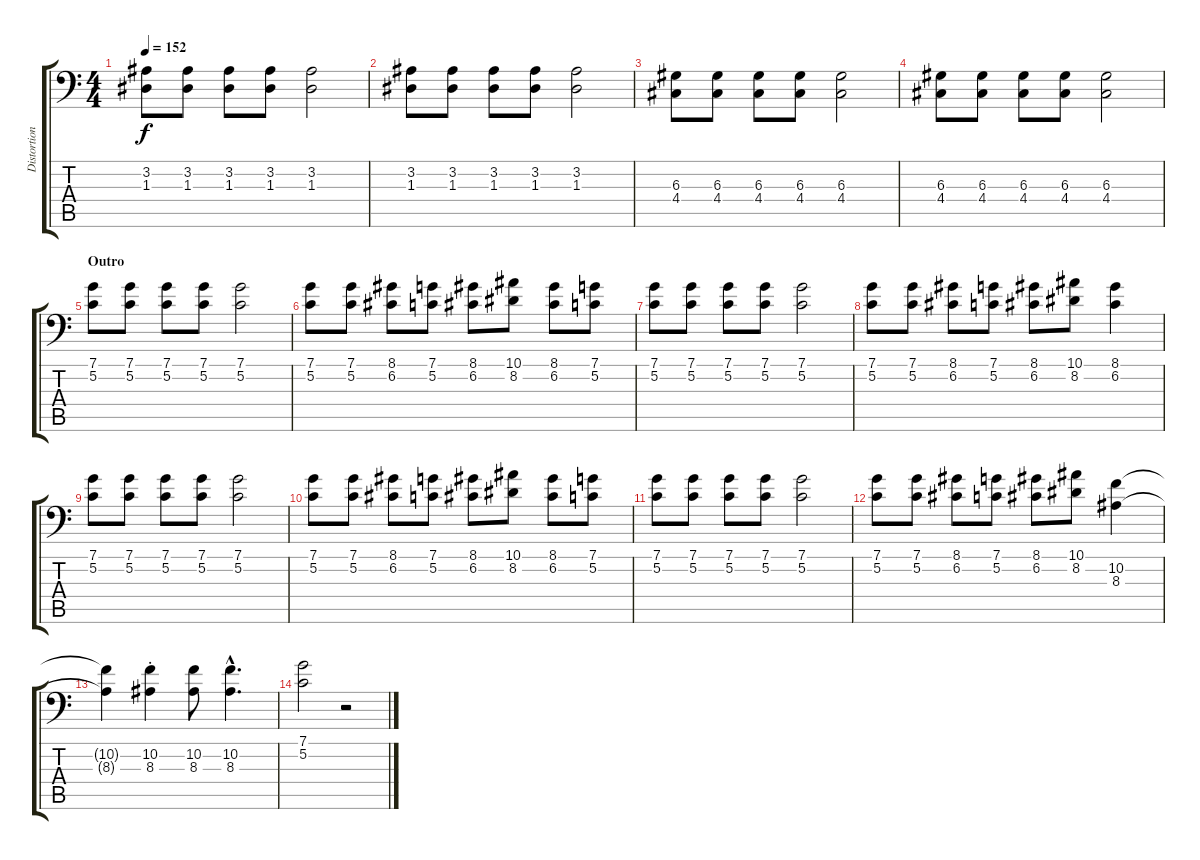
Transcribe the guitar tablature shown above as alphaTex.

\track ("Distortion Effect 1" "Distortion") {instrument distortionguitar}
\staff {score tabs}
\tuning (C3 G2 D2 A1 E1 B0) {hide}
\ts (4 4)
\tempo 152
\clef f4
\ks c
(3.2 1.3).8{dy f} (3.2 1.3).8 (3.2 1.3).8 (3.2 1.3).8 (3.2 1.3).2 |
(3.2 1.3).8 (3.2 1.3).8 (3.2 1.3).8 (3.2 1.3).8 (3.2 1.3).2 |
(6.3 4.4).8 (6.3 4.4).8 (6.3 4.4).8 (6.3 4.4).8 (6.3 4.4).2 |
(6.3 4.4).8 (6.3 4.4).8 (6.3 4.4).8 (6.3 4.4).8 (6.3 4.4).2 |
\section ("" "Outro")
(7.1 5.2).8 (7.1 5.2).8 (7.1 5.2).8 (7.1 5.2).8 (7.1 5.2).2 |
(7.1 5.2).8 (7.1 5.2).8 (8.1 6.2).8 (7.1 5.2).8 (8.1 6.2).8 (10.1 8.2).8 (8.1 6.2).8 (7.1 5.2).8 |
(7.1 5.2).8 (7.1 5.2).8 (7.1 5.2).8 (7.1 5.2).8 (7.1 5.2).2 |
(7.1 5.2).8 (7.1 5.2).8 (8.1 6.2).8 (7.1 5.2).8 (8.1 6.2).8 (10.1 8.2).8 (8.1 6.2).4 |
(7.1 5.2).8 (7.1 5.2).8 (7.1 5.2).8 (7.1 5.2).8 (7.1 5.2).2 |
(7.1 5.2).8 (7.1 5.2).8 (8.1 6.2).8 (7.1 5.2).8 (8.1 6.2).8 (10.1 8.2).8 (8.1 6.2).8 (7.1 5.2).8 |
(7.1 5.2).8 (7.1 5.2).8 (7.1 5.2).8 (7.1 5.2).8 (7.1 5.2).2 |
(7.1 5.2).8 (7.1 5.2).8 (8.1 6.2).8 (7.1 5.2).8 (8.1 6.2).8 (10.1 8.2).8 (10.2 8.3).4 |
(10.2{t} 8.3{t}).4 (10.2{st} 8.3{st}).4 (10.2 8.3).8 (10.2{hac} 8.3{hac}).4{d} |
(7.1 5.2).2 r.2
